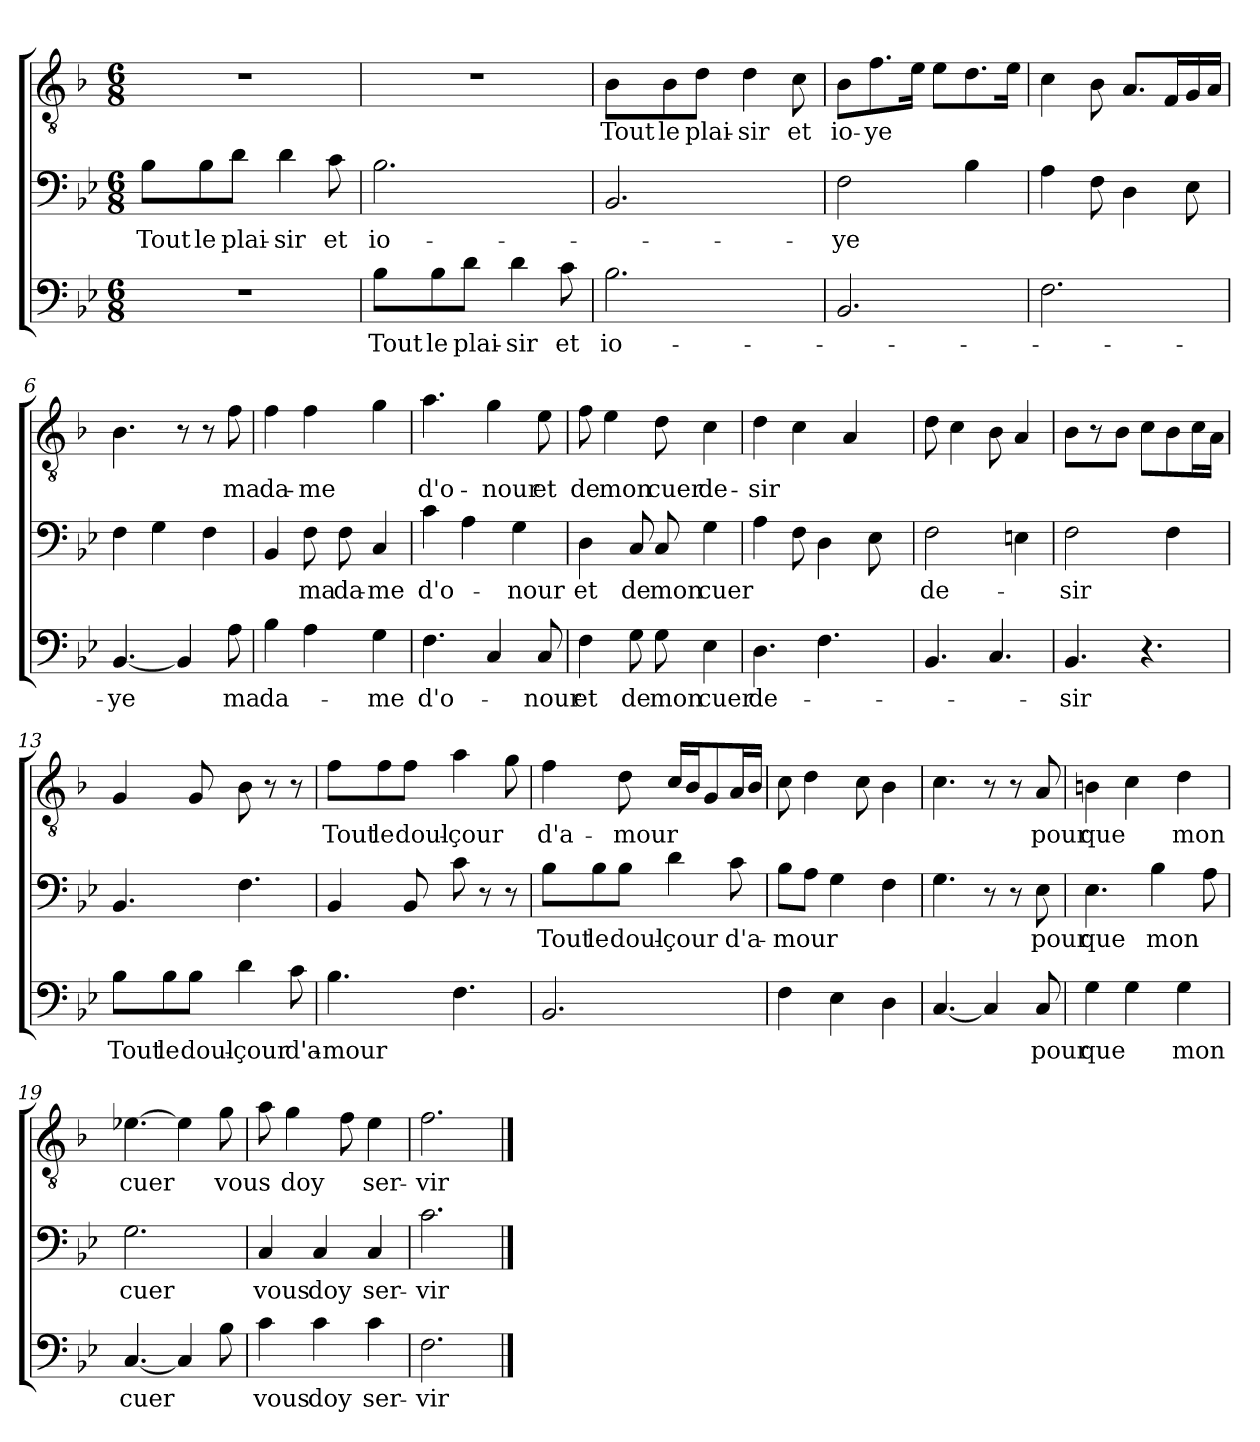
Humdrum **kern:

**kern	**text	**kern	**text	**kern	**text
*part3	*part3	*part2	*part2	*part1	*part1
*staff3	*staff3	*staff2	*staff2	*staff1	*staff1
*clefF4	*	*clefF4	*	*clefGv2	*
*k[b-e-]	*	*k[b-e-]	*	*k[b-]	*
*B-:	*	*B-:	*	*F:	*
*M6/8	*	*M6/8	*	*M6/8	*
=1	=1	=1	=1	=1	=1
!	!	!	!LO:LY:b	!	!
2.r	.	8B-\L	Tout	2.r	.
!	!	!	!LO:LY:b	!	!
.	.	8B-\	le	.	.
!	!	!	!LO:LY:b	!	!
.	.	8d\J	plai-	.	.
!	!	!	!LO:LY:b	!	!
.	.	4d\	-sir	.	.
!	!	!	!LO:LY:b	!	!
.	.	8c\	et	.	.
=2	=2	=2	=2	=2	=2
!	!LO:LY:b	!	!LO:LY:b	!	!
8B-\L	Tout	2.B-\	io-	2.r	.
!	!LO:LY:b	!	!	!	!
8B-\	le	.	.	.	.
!	!LO:LY:b	!	!	!	!
8d\J	plai-	.	.	.	.
!	!LO:LY:b	!	!	!	!
4d\	-sir	.	.	.	.
!	!LO:LY:b	!	!	!	!
8c\	et	.	.	.	.
=3	=3	=3	=3	=3	=3
!	!LO:LY:b	!	!	!	!LO:LY:b
2.B-\	io-	2.BB-/	.	8B-\L	Tout
!	!	!	!	!	!LO:LY:b
.	.	.	.	8B-\	le
!	!	!	!	!	!LO:LY:b
.	.	.	.	8d\J	plai-
!	!	!	!	!	!LO:LY:b
.	.	.	.	4d\	-sir
!	!	!	!	!	!LO:LY:b
.	.	.	.	8c\	et
=4	=4	=4	=4	=4	=4
!	!	!	!LO:LY:b	!	!LO:LY:b
2.BB-/	.	2F\	-ye	8B-\L	io-
!	!	!	!	!	!LO:LY:b
.	.	.	.	8.f\	-ye
.	.	.	.	16e\Jk	.
.	.	.	.	8e\L	.
.	.	4B-\	.	8.d\	.
.	.	.	.	16e\Jk	.
=5	=5	=5	=5	=5	=5
2.F\	.	4A\	.	4c\	.
.	.	8F\	.	8B-\	.
.	.	4D\	.	8.A/L	.
.	.	.	.	16F/L	.
.	.	8E-\	.	16G/	.
.	.	.	.	16A/JJ	.
=6	=6	=6	=6	=6	=6
!	!LO:LY:b	!	!	!	!
[4.BB-/	-ye	4F\	.	4.B-\	.
.	.	4G\	.	.	.
4BB-/]	.	.	.	8r	.
.	.	4F\	.	8r	.
!	!LO:LY:b	!	!	!	!LO:LY:b
8A\	ma	.	.	8f\	ma
=7	=7	=7	=7	=7	=7
!	!LO:LY:b	!	!	!	!LO:LY:b
4B-\	da-	4BB-/	.	4f\	da-
!	!	!	!LO:LY:b	!	!LO:LY:b
4A\	.	8F\	ma	4f\	-me
!	!	!	!LO:LY:b	!	!
.	.	8F\	da-	.	.
!	!LO:LY:b	!	!LO:LY:b	!	!
4G\	-me	4C/	-me	4g\	.
!!LO:LB:g=z
=8	=8	=8	=8	=8	=8
!	!LO:LY:b	!	!LO:LY:b	!	!LO:LY:b
4.F\	d'o-	4c\	d'o-	4.a\	d'o-
.	.	4A\	.	.	.
!	!	!	!	!	!LO:LY:b
4C/	.	.	.	4g\	-nour
!	!	!	!LO:LY:b	!	!
.	.	4G\	-nour	.	.
!	!LO:LY:b	!	!	!	!LO:LY:b
8C/	-nour	.	.	8e\	et
=9	=9	=9	=9	=9	=9
!	!LO:LY:b	!	!LO:LY:b	!	!LO:LY:b
4F\	et	4D\	et	8f\	de
!	!	!	!	!	!LO:LY:b
.	.	.	.	4e\	mon
!	!LO:LY:b	!	!LO:LY:b	!	!
8G\	de	8C/	de	.	.
!	!LO:LY:b	!	!LO:LY:b	!	!LO:LY:b
8G\	mon	8C/	mon	8d\	cuer
!	!LO:LY:b	!	!LO:LY:b	!	!LO:LY:b
4E-\	cuer	4G\	cuer	4c\	de-
=10	=10	=10	=10	=10	=10
!	!LO:LY:b	!	!	!	!LO:LY:b
4.D\	de-	4A\	.	4d\	-sir
.	.	8F\	.	4c\	.
4.F\	.	4D\	.	.	.
.	.	.	.	4A/	.
.	.	8E-\	.	.	.
=11	=11	=11	=11	=11	=11
!	!	!	!LO:LY:b	!	!
4.BB-/	.	2F\	de-	8d\	.
.	.	.	.	4c\	.
4.C/	.	.	.	8B-\	.
.	.	4Eni\	.	4A/	.
=12	=12	=12	=12	=12	=12
!	!LO:LY:b	!	!LO:LY:b	!	!
4.BB-/	-sir	2F\	-sir	8B-\L	.
.	.	.	.	8r	.
.	.	.	.	8B-\J	.
4.r	.	.	.	8c\L	.
.	.	4F\	.	8B-\	.
.	.	.	.	16c\L	.
.	.	.	.	16A\JJ	.
=13	=13	=13	=13	=13	=13
!	!LO:LY:b	!	!	!	!
8B-\L	Tout	4.BB-/	.	4G/	.
!	!LO:LY:b	!	!	!	!
8B-\	le	.	.	.	.
!	!LO:LY:b	!	!	!	!
8B-\J	doul-	.	.	8G/	.
!	!LO:LY:b	!	!	!	!
4d\	-çour	4.F\	.	8B-\	.
.	.	.	.	8r	.
!	!LO:LY:b	!	!	!	!
8c\	d'a-	.	.	8r	.
=14	=14	=14	=14	=14	=14
!	!LO:LY:b	!	!	!	!LO:LY:b
4.B-\	-mour	4BB-/	.	8f\L	Tout
!	!	!	!	!	!LO:LY:b
.	.	.	.	8f\	le
!	!	!	!	!	!LO:LY:b
.	.	8BB-/	.	8f\J	doul-
!	!	!	!	!	!LO:LY:b
4.F\	.	8c\	.	4a\	-çour
.	.	8r	.	.	.
.	.	8r	.	8g\	.
!!LO:LB:g=z
=15	=15	=15	=15	=15	=15
!	!	!	!LO:LY:b	!	!LO:LY:b
2.BB-/	.	8B-\L	Tout	4f\	d'a-
!	!	!	!LO:LY:b	!	!
.	.	8B-\	le	.	.
!	!	!	!LO:LY:b	!	!LO:LY:b
.	.	8B-\J	doul-	8d\	-mour
!	!	!	!LO:LY:b	!	!
.	.	4d\	-çour	16c/LL	.
.	.	.	.	16B-/J	.
.	.	.	.	8G/	.
!	!	!	!LO:LY:b	!	!
.	.	8c\	d'a-	16A/L	.
.	.	.	.	16B-/JJ	.
=16	=16	=16	=16	=16	=16
!	!	!	!LO:LY:b	!	!
4F\	.	8B-\L	-mour	8c\	.
.	.	8A\J	.	4d\	.
4E-\	.	4G\	.	.	.
.	.	.	.	8c\	.
4D\	.	4F\	.	4B-\	.
=17	=17	=17	=17	=17	=17
[4.C/	.	4.G\	.	4.c\	.
4C/]	.	8r	.	8r	.
.	.	8r	.	8r	.
!	!LO:LY:b	!	!LO:LY:b	!	!LO:LY:b
8C/	pour	8E-\	pour	8A/	pour
=18	=18	=18	=18	=18	=18
!	!LO:LY:b	!	!LO:LY:b	!	!LO:LY:b
4G\	que	4.E-\	que	4Bn\	que
4G\	.	.	.	4c\	.
!	!	!	!LO:LY:b	!	!
.	.	4B-\	mon	.	.
!	!LO:LY:b	!	!	!	!LO:LY:b
4G\	mon	.	.	4d\	mon
.	.	8A\	.	.	.
=19	=19	=19	=19	=19	=19
!	!LO:LY:b	!	!LO:LY:b	!	!LO:LY:b
[4.C/	cuer	2.G\	cuer	[4.e-X\	cuer
4C/]	.	.	.	4e-\]	.
!	!	!	!	!	!LO:LY:b
8B-\	.	.	.	8g\	vous
=20	=20	=20	=20	=20	=20
!	!LO:LY:b	!	!LO:LY:b	!	!
4c\	vous	4C/	vous	8a\	.
!	!	!	!	!	!LO:LY:b
.	.	.	.	4g\	doy
!	!LO:LY:b	!	!LO:LY:b	!	!
4c\	doy	4C/	doy	.	.
.	.	.	.	8f\	.
!	!LO:LY:b	!	!LO:LY:b	!	!LO:LY:b
4c\	ser-	4C/	ser-	4e\	ser-
=21	=21	=21	=21	=21	=21
!	!LO:LY:b	!	!LO:LY:b	!	!LO:LY:b
2.F\	-vir	2.c\	-vir	2.f\	-vir
==	==	==	==	==	==
*-	*-	*-	*-	*-	*-
